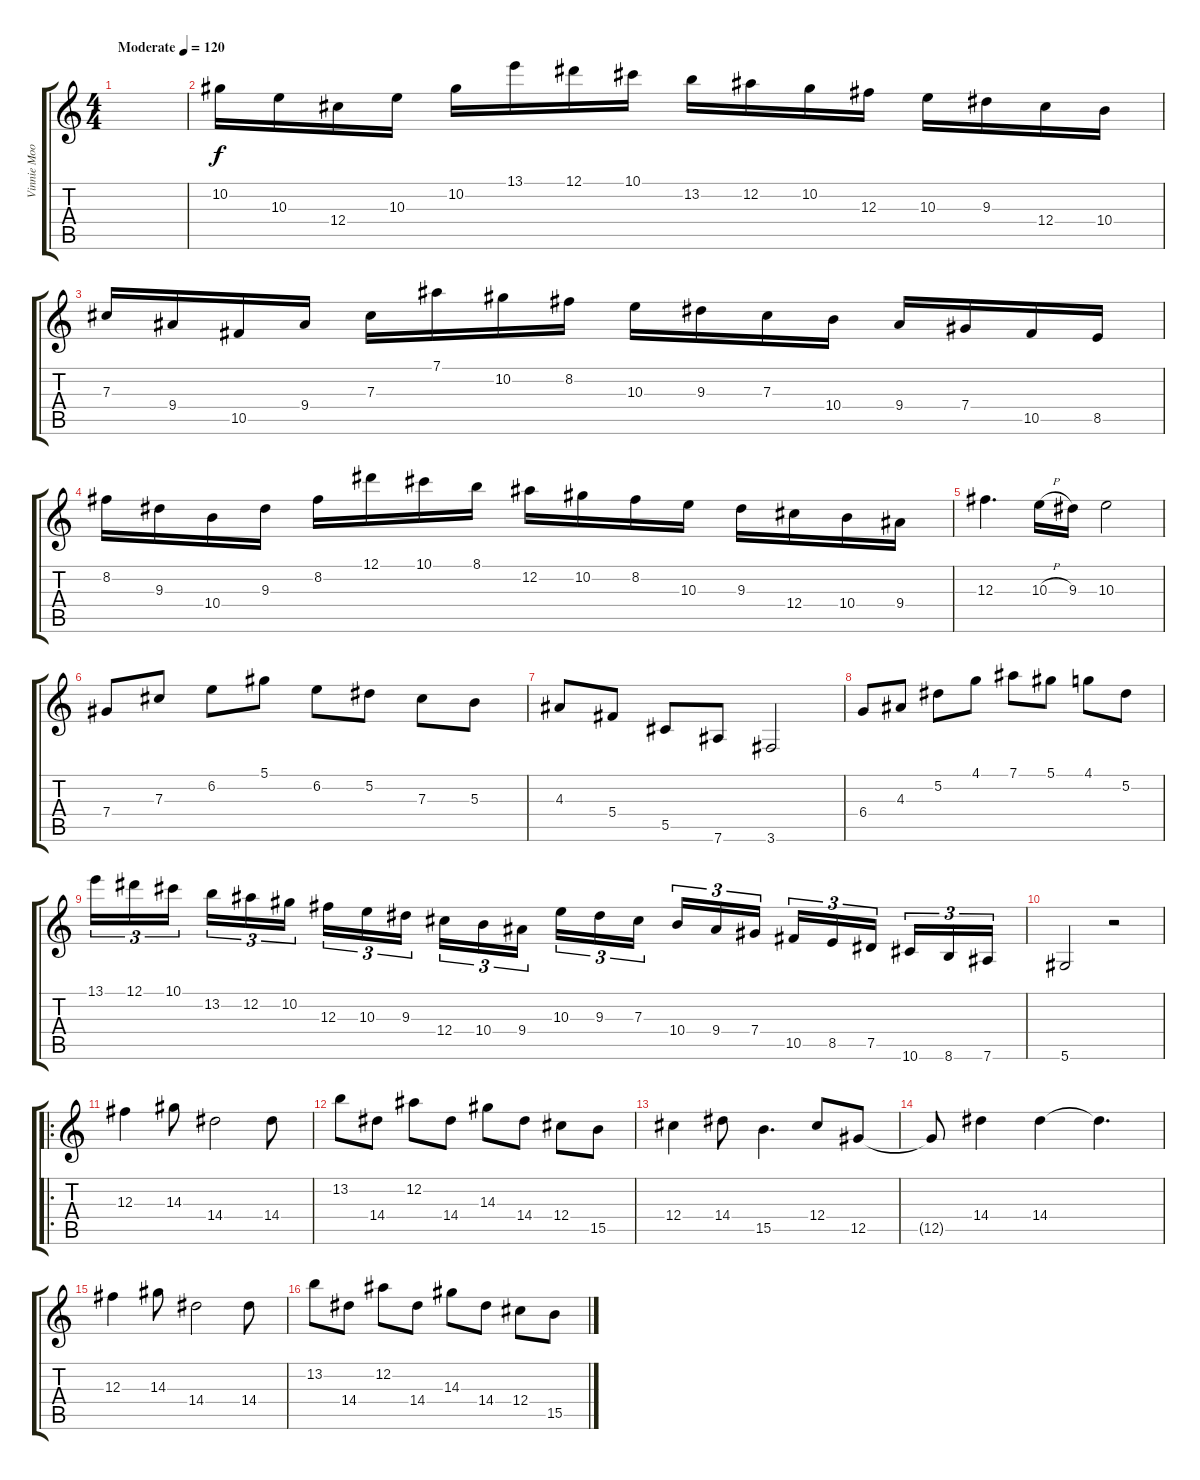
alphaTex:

\track ("Vinnie Moore" "Vinnie Moo") {instrument overdrivenguitar}
\staff {score tabs}
\tuning (Eb4 Bb3 Gb3 Db3 Ab2 Eb2) {hide}
\ts (4 4)
\tempo (120 "Moderate")
\clef g2
\ks c
|
10.2.16 10.3.16 12.4.16 10.3.16 10.2.16 13.1.16 12.1.16 10.1.16 13.2.16 12.2.16 10.2.16 12.3.16 10.3.16 9.3.16 12.4.16 10.4.16 |
7.3.16 9.4.16 10.5.16 9.4.16 7.3.16 7.1.16 10.2.16 8.2.16 10.3.16 9.3.16 7.3.16 10.4.16 9.4.16 7.4.16 10.5.16 8.5.16 |
8.2.16 9.3.16 10.4.16 9.3.16 8.2.16 12.1.16 10.1.16 8.1.16 12.2.16 10.2.16 8.2.16 10.3.16 9.3.16 12.4.16 10.4.16 9.4.16 |
12.3.4{d} 10.3{h}.16 9.3.16 10.3.2 |
7.4.8 7.3.8 6.2.8 5.1.8 6.2.8 5.2.8 7.3.8 5.3.8 |
4.3.8 5.4.8 5.5.8 7.6.8 3.6.2 |
6.4.8 4.3.8 5.2.8 4.1.8 7.1.8 5.1.8 4.1.8 5.2.8 |
13.1.16{tu (3 2)} 12.1.16{tu (3 2)} 10.1.16{tu (3 2) beam splitsecondary} 13.2.16{tu (3 2)} 12.2.16{tu (3 2)} 10.2.16{tu (3 2)} 12.3.16{tu (3 2)} 10.3.16{tu (3 2)} 9.3.16{tu (3 2) beam splitsecondary} 12.4.16{tu (3 2)} 10.4.16{tu (3 2)} 9.4.16{tu (3 2)} 10.3.16{tu (3 2)} 9.3.16{tu (3 2)} 7.3.16{tu (3 2) beam splitsecondary} 10.4.16{tu (3 2)} 9.4.16{tu (3 2)} 7.4.16{tu (3 2)} 10.5.16{tu (3 2)} 8.5.16{tu (3 2)} 7.5.16{tu (3 2) beam splitsecondary} 10.6.16{tu (3 2)} 8.6.16{tu (3 2)} 7.6.16{tu (3 2)} |
5.6.2 r.2 |
\ro
12.3.4 14.3.8 14.4.2 14.4.8 |
13.2.8 14.4.8 12.2.8 14.4.8 14.3.8 14.4.8 12.4.8 15.5.8 |
12.4.4 14.4.8 15.5.4{d} 12.4.8 12.5.8 |
12.5{t}.8 14.4.4 14.4.4 14.4{t}.4{d} |
12.3.4 14.3.8 14.4.2 14.4.8 |
13.2.8 14.4.8 12.2.8 14.4.8 14.3.8 14.4.8 12.4.8 15.5.8
